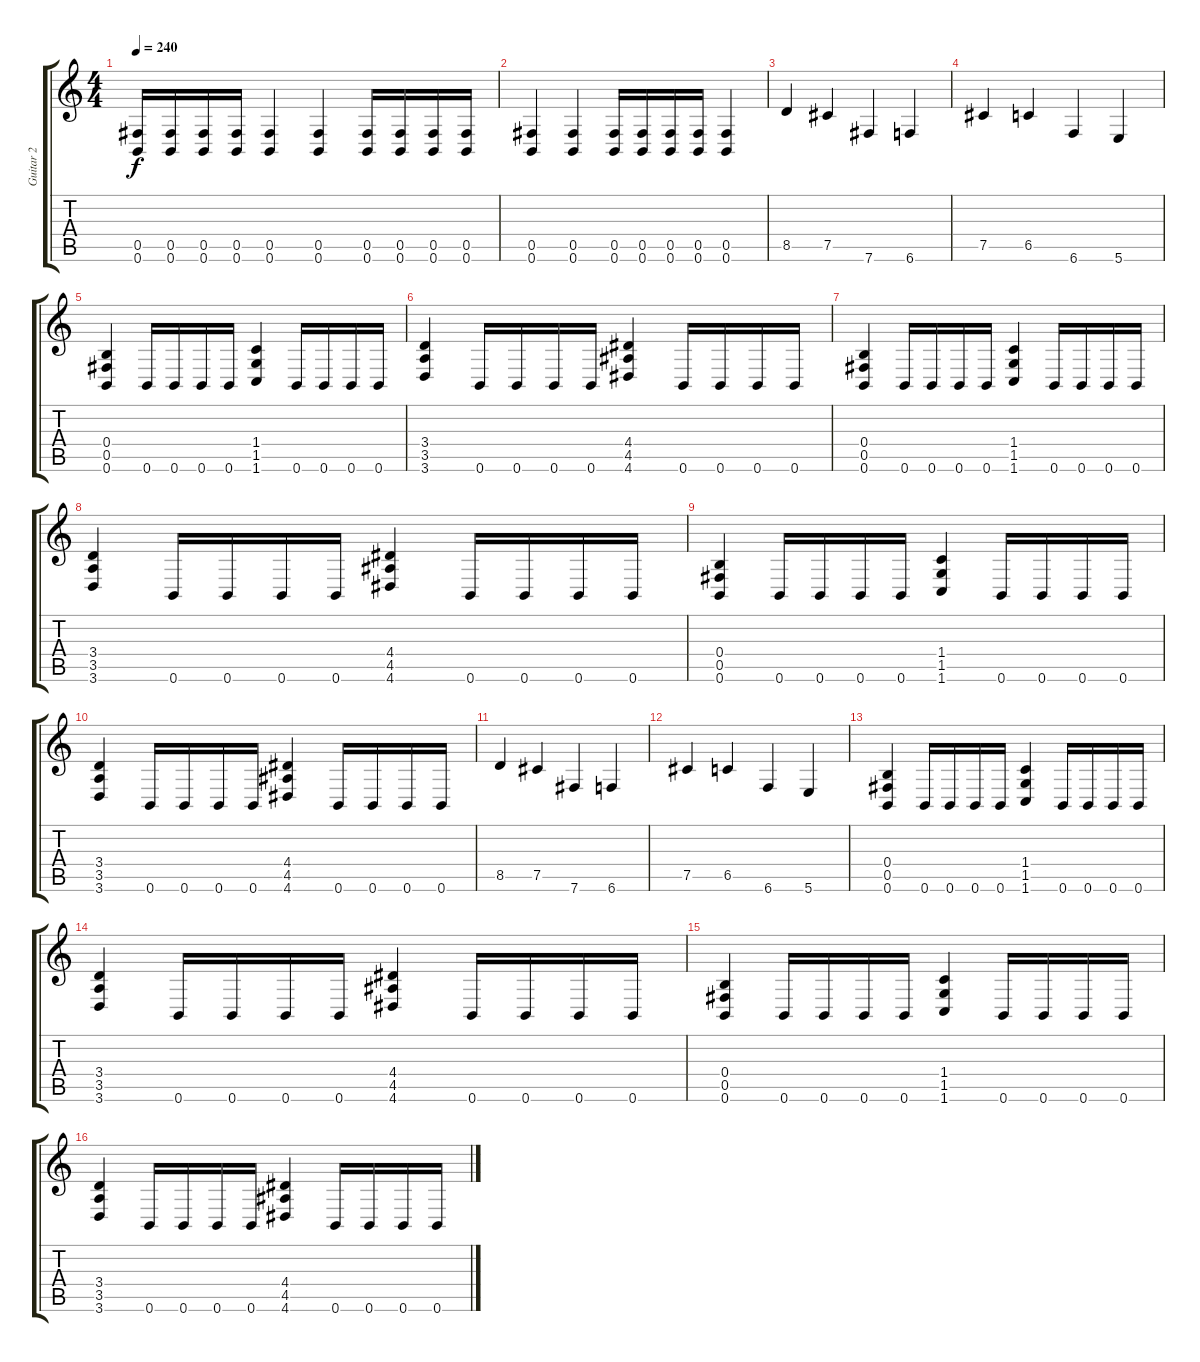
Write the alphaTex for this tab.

\track ("Guitar 2" "Guitar 2") {instrument distortionguitar}
\staff {score tabs}
\tuning (Db4 Ab3 E3 B2 Gb2 B1) {hide}
\ts (4 4)
\tempo 240
\clef g2
\ks c
(0.5 0.6).16{dy f} (0.5 0.6).16 (0.5 0.6).16 (0.5 0.6).16 (0.5 0.6).4 (0.5 0.6).4 (0.5 0.6).16 (0.5 0.6).16 (0.5 0.6).16 (0.5 0.6).16 |
(0.5 0.6).4 (0.5 0.6).4 (0.5 0.6).16 (0.5 0.6).16 (0.5 0.6).16 (0.5 0.6).16 (0.5 0.6).4 |
8.5.4 7.5.4 7.6.4 6.6.4 |
7.5.4 6.5.4 6.6.4 5.6.4 |
(0.4 0.5 0.6).4 0.6.16 0.6.16 0.6.16 0.6.16 (1.4 1.5 1.6).4 0.6.16 0.6.16 0.6.16 0.6.16 |
(3.4 3.5 3.6).4 0.6.16 0.6.16 0.6.16 0.6.16 (4.4 4.5 4.6).4 0.6.16 0.6.16 0.6.16 0.6.16 |
(0.4 0.5 0.6).4 0.6.16 0.6.16 0.6.16 0.6.16 (1.4 1.5 1.6).4 0.6.16 0.6.16 0.6.16 0.6.16 |
(3.4 3.5 3.6).4 0.6.16 0.6.16 0.6.16 0.6.16 (4.4 4.5 4.6).4 0.6.16 0.6.16 0.6.16 0.6.16 |
(0.4 0.5 0.6).4 0.6.16 0.6.16 0.6.16 0.6.16 (1.4 1.5 1.6).4 0.6.16 0.6.16 0.6.16 0.6.16 |
(3.4 3.5 3.6).4 0.6.16 0.6.16 0.6.16 0.6.16 (4.4 4.5 4.6).4 0.6.16 0.6.16 0.6.16 0.6.16 |
8.5.4 7.5.4 7.6.4 6.6.4 |
7.5.4 6.5.4 6.6.4 5.6.4 |
(0.4 0.5 0.6).4 0.6.16 0.6.16 0.6.16 0.6.16 (1.4 1.5 1.6).4 0.6.16 0.6.16 0.6.16 0.6.16 |
(3.4 3.5 3.6).4 0.6.16 0.6.16 0.6.16 0.6.16 (4.4 4.5 4.6).4 0.6.16 0.6.16 0.6.16 0.6.16 |
(0.4 0.5 0.6).4 0.6.16 0.6.16 0.6.16 0.6.16 (1.4 1.5 1.6).4 0.6.16 0.6.16 0.6.16 0.6.16 |
(3.4 3.5 3.6).4 0.6.16 0.6.16 0.6.16 0.6.16 (4.4 4.5 4.6).4 0.6.16 0.6.16 0.6.16 0.6.16
